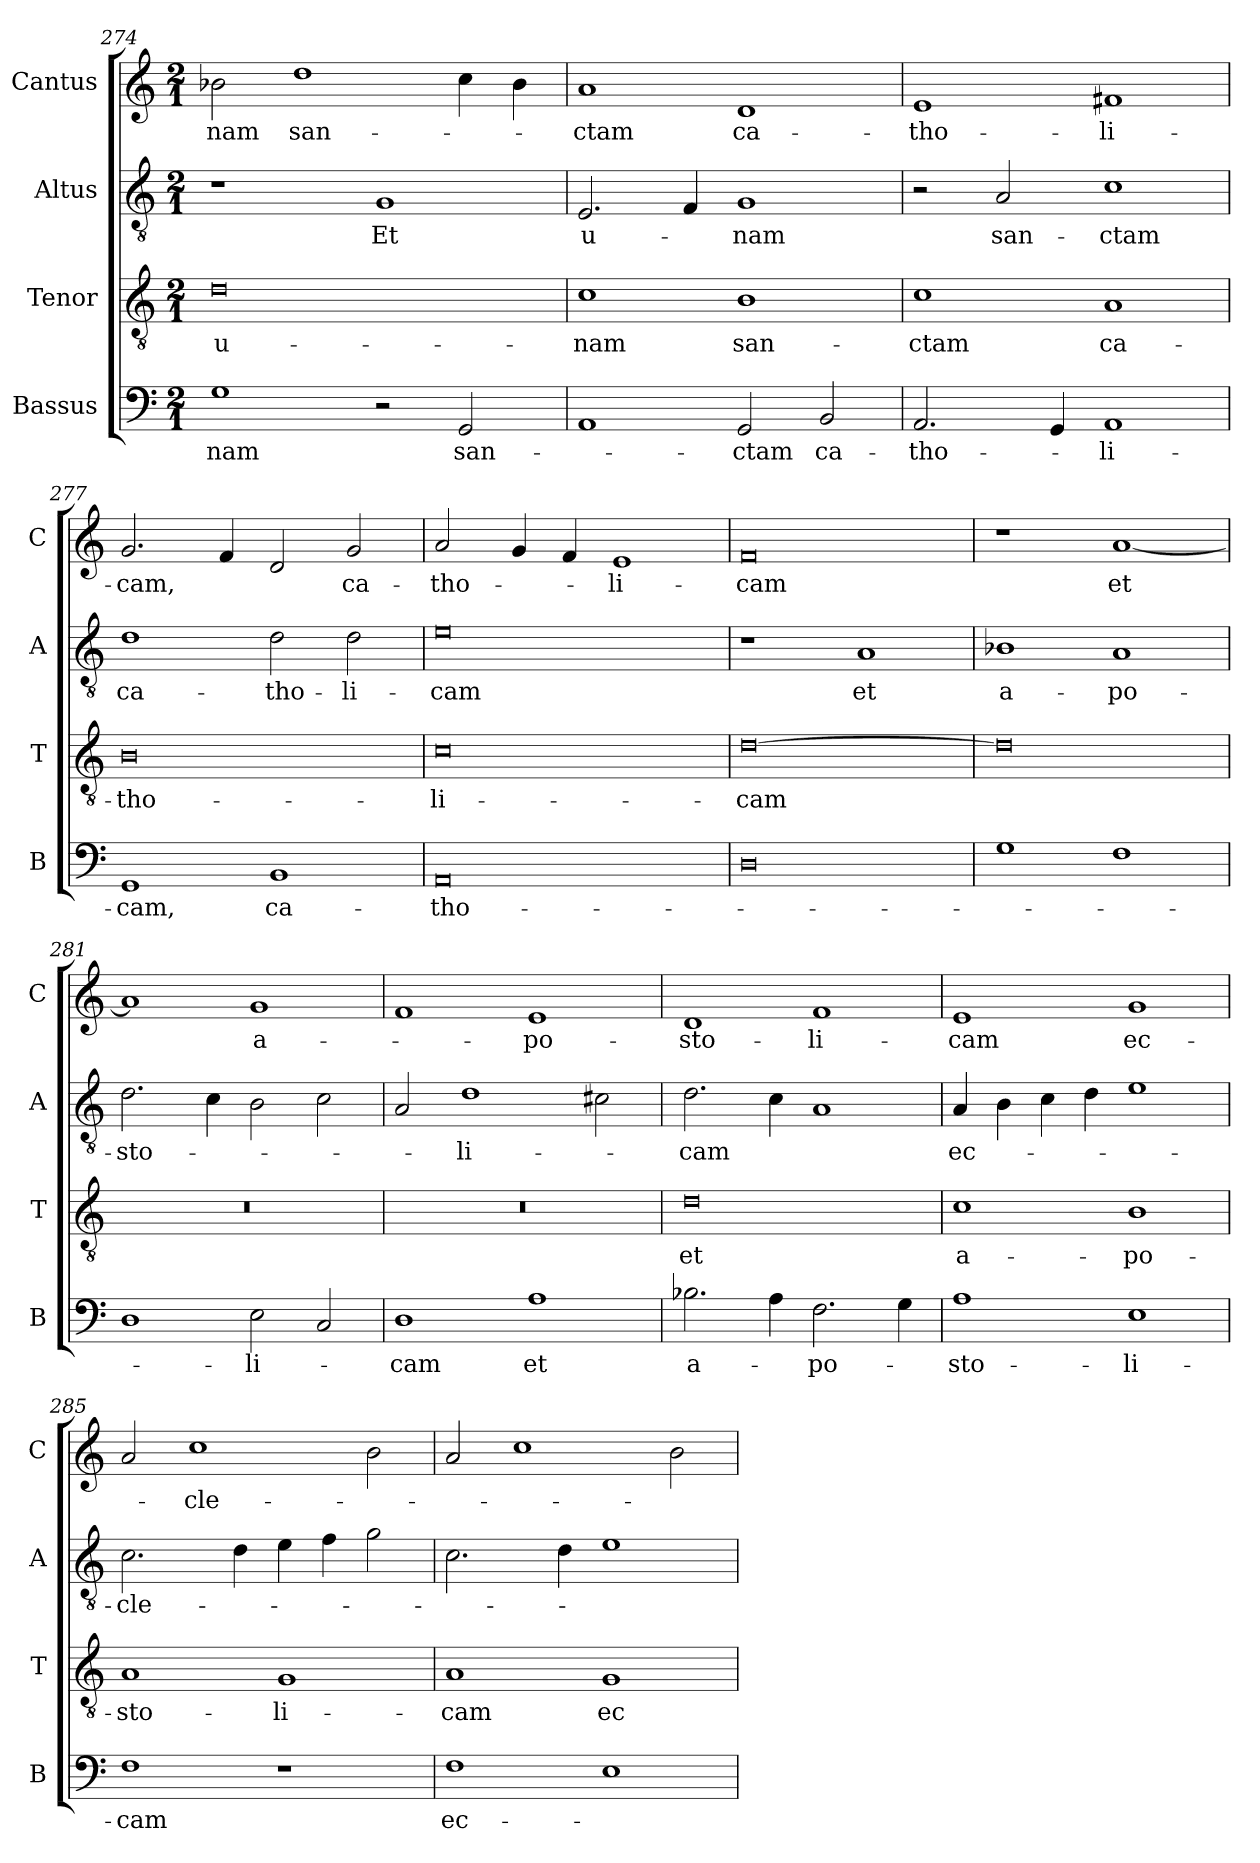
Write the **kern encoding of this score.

**kern	**text	**kern	**text	**kern	**text	**kern	**text
*part4	*part4	*part3	*part3	*part2	*part2	*part1	*part1
*staff4	*staff4	*staff3	*staff3	*staff2	*staff2	*staff1	*staff1
*I"Bassus	*	*I"Tenor	*	*I"Altus	*	*I"Cantus	*
*I'B	*	*I'T	*	*I'A	*	*I'C	*
*clefF4	*	*clefGv2	*	*clefGv2	*	*clefG2	*
*k[]	*	*k[]	*	*k[]	*	*k[]	*
*M2/1	*	*M2/1	*	*M2/1	*	*M2/1	*
=274	=274	=274	=274	=274	=274	=274	=274
1G	-nam	0d	u-	1r	.	2b-i	-nam
.	.	.	.	.	.	1dd	san-
2r	.	.	.	1G	Et	.	.
2GG	san-	.	.	.	.	4cc	.
.	.	.	.	.	.	4b-i	.
=275	=275	=275	=275	=275	=275	=275	=275
1AA	.	1c	-nam	2.E	u-	1a	-ctam
.	.	.	.	4F	.	.	.
2GG	-ctam	1B	san-	1G	-nam	1d	ca-
!	!LO:LY:i	!	!	!	!	!	!
2BB	ca-	.	.	.	.	.	.
=276	=276	=276	=276	=276	=276	=276	=276
!	!LO:LY:i	!	!	!	!	!	!
2.AA	-tho-	1c	-ctam	2r	.	1e	-tho-
.	.	.	.	2A	san-	.	.
4GG	.	.	.	.	.	.	.
!	!LO:LY:i	!	!LO:LY:i	!	!	!	!
1AA	-li-	1A	ca-	1c	-ctam	1f#i	-li-
=277	=277	=277	=277	=277	=277	=277	=277
!	!LO:LY:i	!	!LO:LY:i	!	!	!	!
1GG	-cam,	0B	-tho-	1d	ca-	2.g	-cam,
.	.	.	.	.	.	4f	.
!	!LO:LY:i	!	!	!	!	!	!
1BB	ca-	.	.	2d	-tho-	2d	.
!	!	!	!	!	!	!	!LO:LY:i
.	.	.	.	2d	-li-	2g	ca-
=278	=278	=278	=278	=278	=278	=278	=278
!	!LO:LY:i	!	!LO:LY:i	!	!	!	!LO:LY:i
0AA	-tho-	0c	-li-	0e	-cam	2a	-tho-
.	.	.	.	.	.	4g	.
.	.	.	.	.	.	4f	.
!	!	!	!	!	!	!	!LO:LY:i
.	.	.	.	.	.	1e	-li-
=279	=279	=279	=279	=279	=279	=279	=279
!	!	!	!LO:LY:i	!	!	!	!LO:LY:i
0D	.	[0d	-cam	1r	.	0f	-cam
.	.	.	.	1A	et	.	.
=280	=280	=280	=280	=280	=280	=280	=280
1G	.	0d]	.	1B-X	a-	1r	.
1F	.	.	.	1A	-po-	[1a	et
=281	=281	=281	=281	=281	=281	=281	=281
1D	.	0r	.	2.d	-sto-	1a]	.
.	.	.	.	4c	.	.	.
!	!LO:LY:i	!	!	!	!	!	!
2E	-li-	.	.	2B	.	1g	a-
2C	.	.	.	2c	.	.	.
=282	=282	=282	=282	=282	=282	=282	=282
!	!LO:LY:i	!	!	!	!	!	!
1D	-cam	0r	.	2A	.	1f	.
.	.	.	.	1d	-li-	.	.
1A	et	.	.	.	.	1e	-po-
.	.	.	.	2c#X	.	.	.
=283	=283	=283	=283	=283	=283	=283	=283
2.B-X	a-	0d	et	2.d	-cam	1d	-sto-
4A	.	.	.	4c	.	.	.
2.F	-po-	.	.	1A	.	1f	-li-
4G	.	.	.	.	.	.	.
=284	=284	=284	=284	=284	=284	=284	=284
!	!	!	!	!	!LO:LY:i	!	!
1A	-sto-	1c	a-	4A	ec-	1e	-cam
.	.	.	.	4B	.	.	.
.	.	.	.	4c	.	.	.
.	.	.	.	4d	.	.	.
1E	-li-	1B	-po-	1e	.	1g	ec-
=285	=285	=285	=285	=285	=285	=285	=285
!	!	!	!	!	!LO:LY:i	!	!
1F	-cam	1A	-sto-	2.c	-cle-	2a	.
.	.	.	.	.	.	1cc	-cle-
.	.	.	.	4d	.	.	.
1r	.	1G	-li-	4e	.	.	.
.	.	.	.	4f	.	.	.
.	.	.	.	2g	.	2b	.
=286	=286	=286	=286	=286	=286	=286	=286
!	!LO:LY:i	!	!	!	!	!	!
1F	ec-	1A	-cam	2.c	.	2a	.
.	.	.	.	.	.	1cc	.
.	.	.	.	4d	.	.	.
!	!	!	!LO:LY:i	!	!	!	!
1E	.	1G	ec-	1e	.	.	.
.	.	.	.	.	.	2b	.
=	=	=	=	=	=	=	=
*-	*-	*-	*-	*-	*-	*-	*-
